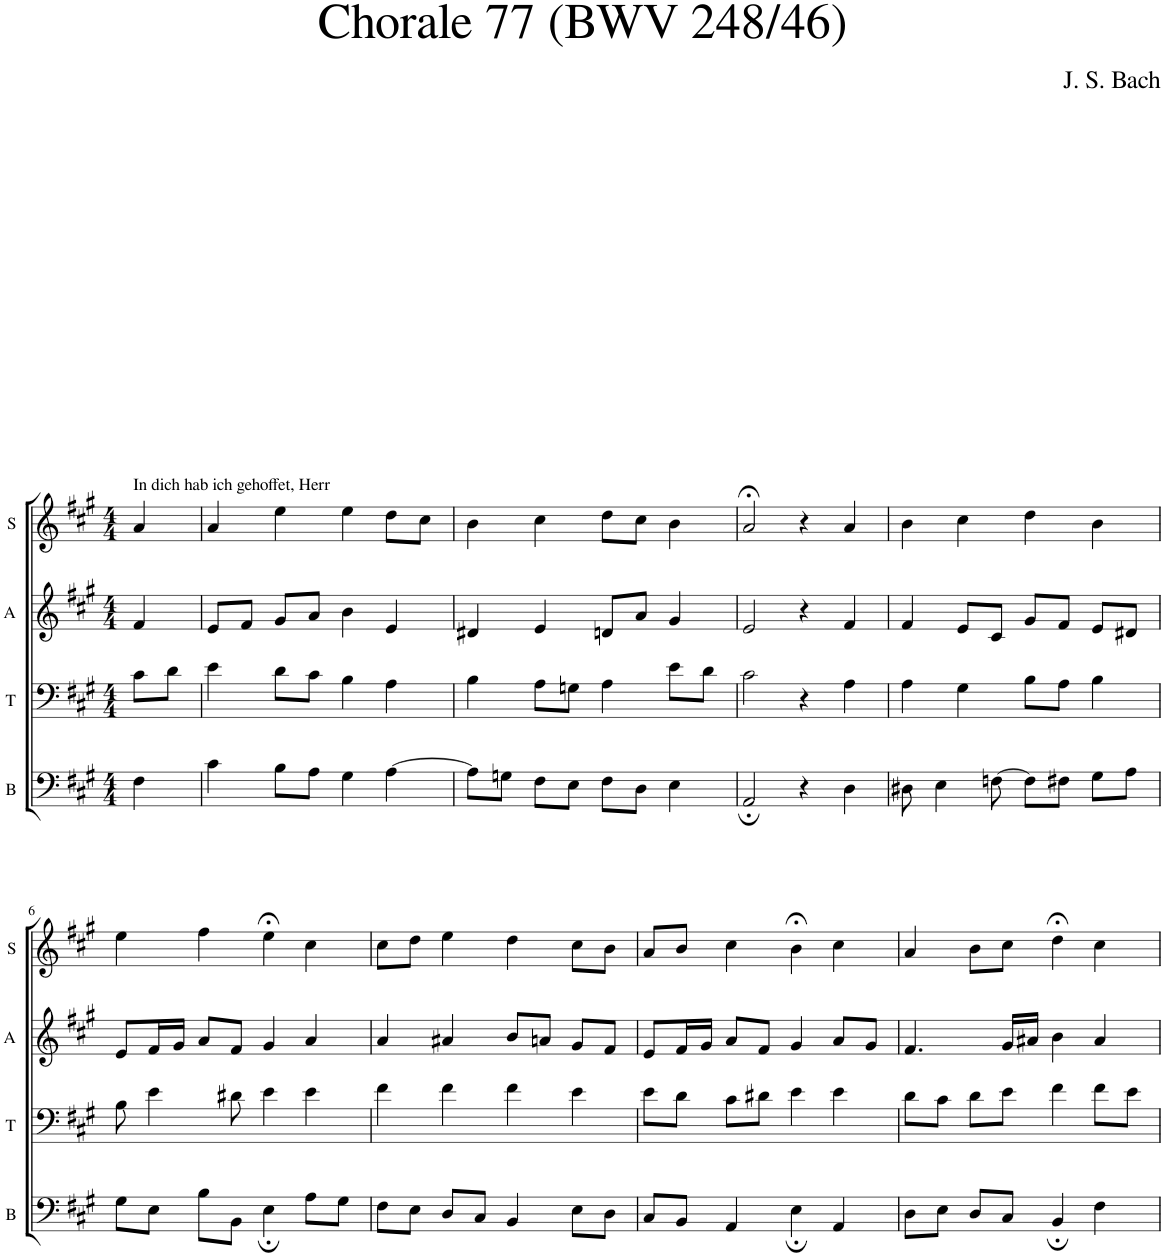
**kern	**kern	**kern	**kern
*part4	*part3	*part2	*part1
*staff4	*staff3	*staff2	*staff1
*I"B	*I"T	*I"A	*I"S
*I'B	*I'T	*I'A	*I'S
*clefF4	*clefF4	*clefG2	*clefG2
*k[f#c#g#]	*k[f#c#g#]	*k[f#c#g#]	*k[f#c#g#]
*M4/4	*M4/4	*M4/4	*M4/4
=1	=1	=1	=1
!	!	!	!LO:TX:a:t=In dich hab ich gehoffet, Herr
4F#\	8c#\L	4f#/	4a/
.	8d\J	.	.
=2	=2	=2	=2
4c#\	4e\	8e/L	4a/
.	.	8f#/J	.
8B\L	8d\L	8g#/L	4ee\
8A\J	8c#\J	8a/J	.
4G#\	4B\	4b\	4ee\
[4A\	4A\	4e/	8dd\L
.	.	.	8cc#\J
=3	=3	=3	=3
8A\L]	4B\	4d#X/	4b\
8Gn\J	.	.	.
8F#\L	8A\L	4e/	4cc#\
8E\J	8Gn\J	.	.
8F#\L	4A\	8dn/L	8dd\L
8D\J	.	8a/J	8cc#\J
4E\	8e\L	4g#/	4b\
.	8d\J	.	.
=4	=4	=4	=4
2AA;/	2c#\	2e/	2a;</
4r	4r	4r	4r
4D\	4A\	4f#/	4a/
=5	=5	=5	=5
8D#X\	4A\	4f#/	4b\
4E\	.	.	.
.	4G#\	8e/L	4cc#\
[8Fn\	.	8c#/J	.
8F\L]	8B\L	8g#/L	4dd\
8F#X\J	8A\J	8f#/J	.
8G#\L	4B\	8e/L	4b\
8A\J	.	8d#X/J	.
!!LO:LB:g=z
=6	=6	=6	=6
8G#\L	8B\	8e/L	4ee\
8E\J	4e\	16f#/L	.
.	.	16g#/JJ	.
8B\L	.	8a/L	4ff#\
8BB\J	8d#X\	8f#/J	.
4E;\	4e\	4g#/	4ee;<\
8A\L	4e\	4a/	4cc#\
8G#\J	.	.	.
=7	=7	=7	=7
8F#\L	4f#\	4a/	8cc#\L
8E\J	.	.	8dd\J
8D/L	4f#\	4a#X/	4ee\
8C#/J	.	.	.
4BB/	4f#\	8b/L	4dd\
.	.	8an/J	.
8E\L	4e\	8g#/L	8cc#\L
8D\J	.	8f#/J	8b\J
=8	=8	=8	=8
8C#/L	8e\L	8e/L	8a/L
8BB/J	8d\J	16f#/L	8b/J
.	.	16g#/JJ	.
4AA/	8c#\L	8a/L	4cc#\
.	8d#X\J	8f#/J	.
4E;\	4e\	4g#/	4b;<\
4AA/	4e\	8a/L	4cc#\
.	.	8g#/J	.
=9	=9	=9	=9
8D\L	8d\L	4.f#/	4a/
8E\J	8c#\J	.	.
8D/L	8d\L	.	8b\L
8C#/J	8e\J	16g#/LL	8cc#\J
.	.	16a#X/JJ	.
4BB;/	4f#\	4b\	4dd;<\
4F#\	8f#\L	4a#/	4cc#\
.	8e\J	.	.
=	=	=	=
*-	*-	*-	*-
